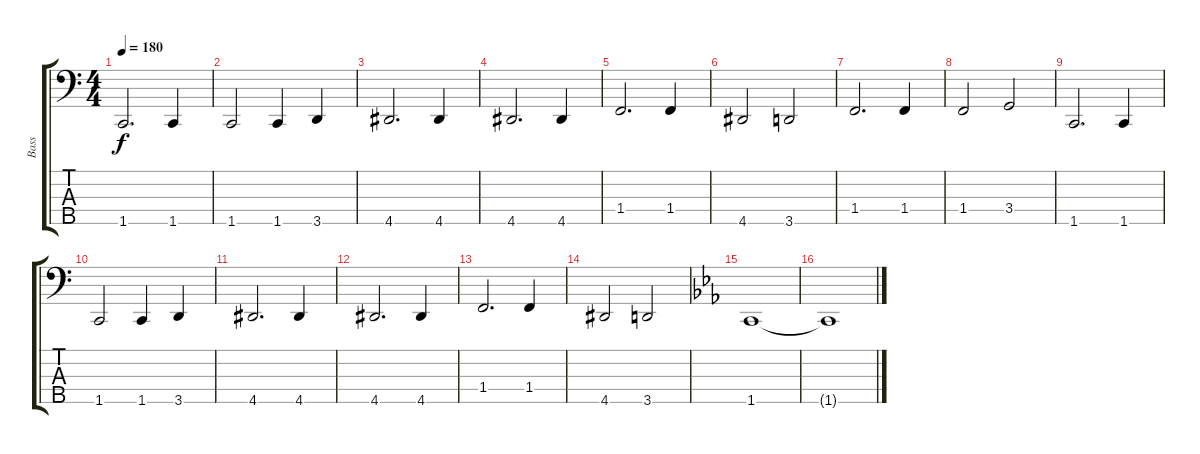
\track ("Bass" "Bass") {instrument slapbass2}
\staff {score tabs}
\tuning (G2 D2 A1 E1 B0) {hide}
\ts (4 4)
\tempo 180
\clef f4
\ks c
1.5.2{d dy f} 1.5.4 |
1.5.2 1.5.4 3.5.4 |
4.5.2{d} 4.5.4 |
4.5.2{d} 4.5.4 |
1.4.2{d} 1.4.4 |
4.5.2 3.5.2 |
1.4.2{d} 1.4.4 |
1.4.2 3.4.2 |
1.5.2{d} 1.5.4 |
1.5.2 1.5.4 3.5.4 |
4.5.2{d} 4.5.4 |
4.5.2{d} 4.5.4 |
1.4.2{d} 1.4.4 |
4.5.2 3.5.2 |
\ks cminor
1.5.1 |
1.5{t}.1
